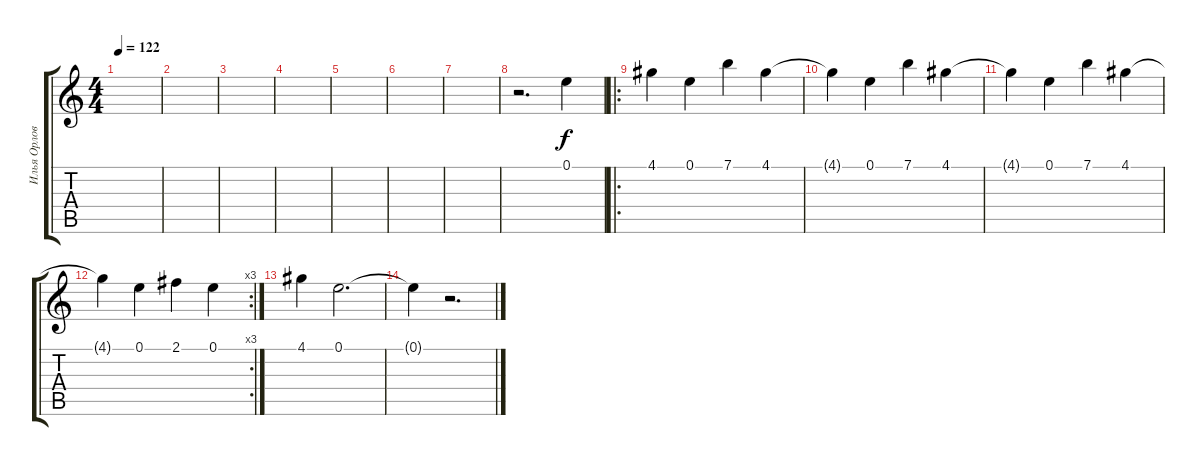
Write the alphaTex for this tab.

\track ("Илья Орлов" "Илья Орлов") {instrument electricguitarjazz}
\staff {score tabs}
\tuning (E4 B3 G3 D3 A2 E2) {hide}
\ts (4 4)
\tempo 122
\clef g2
\ks c
|
|
|
|
|
|
|
r.2{d} 0.1.4 |
\ro
4.1.4 0.1.4 7.1.4 4.1.4 |
4.1{t}.4 0.1.4 7.1.4 4.1.4 |
4.1{t}.4 0.1.4 7.1.4 4.1.4 |
\rc 3
4.1{t}.4 0.1.4 2.1.4 0.1.4 |
4.1.4 0.1.2{d} |
0.1{t}.4 r.2{d}
